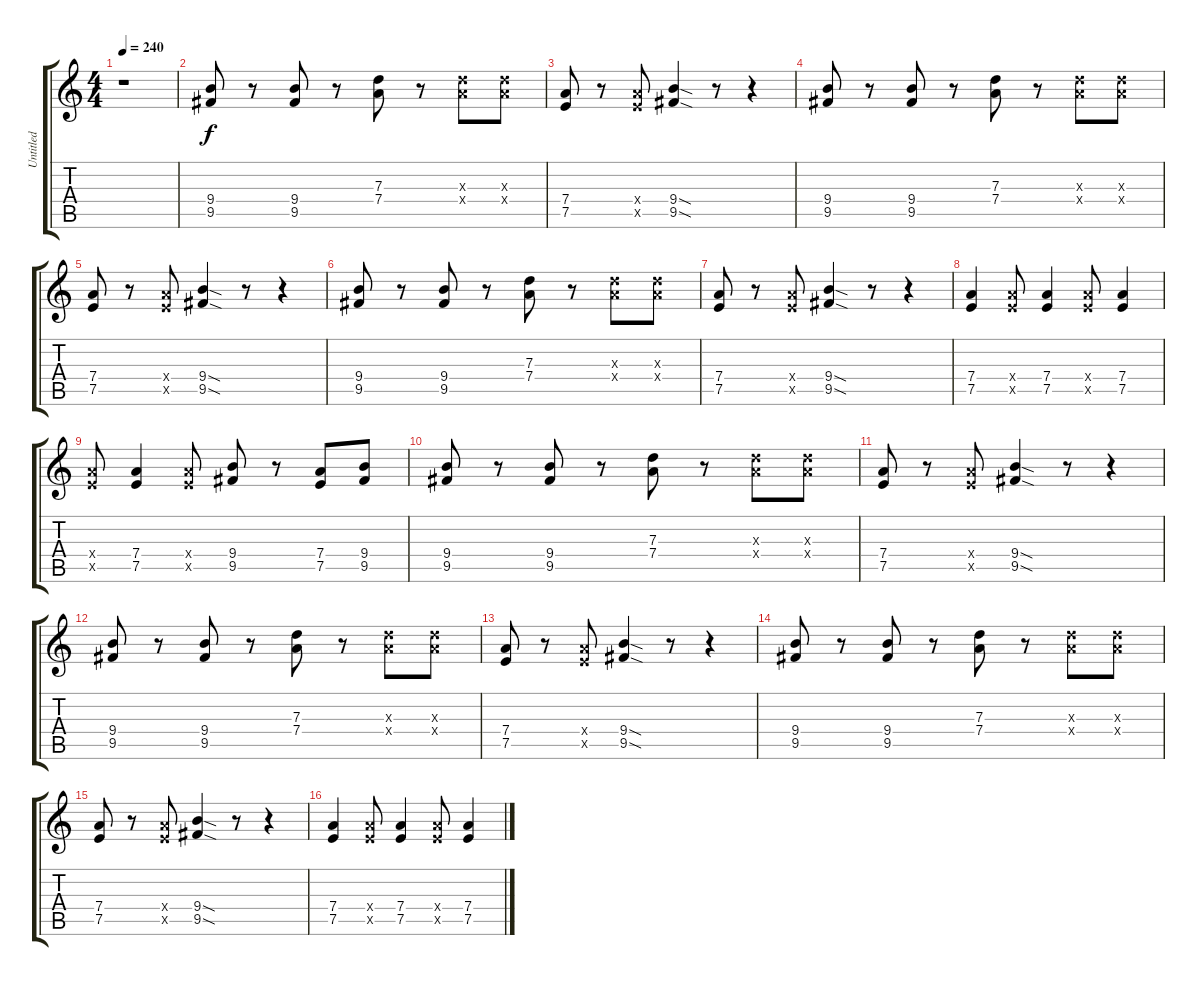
\track ("Untitled" "Untitled") {instrument overdrivenguitar}
\staff {score tabs}
\tuning (E4 B3 G3 D3 A2 E2) {hide}
\ts (4 4)
\tempo 240
\clef g2
\ks c
r.1{dy f} |
(9.4 9.5).8 r.8 (9.4 9.5).8 r.8 (7.3 7.4).8 r.8 (7.3{x} 7.4{x}).8 (7.3{x} 7.4{x}).8 |
(7.4 7.5).8 r.8 (7.4{x} 7.5{x}).8 (9.4{sod} 9.5{sod}).4 r.8 r.4 |
(9.4 9.5).8 r.8 (9.4 9.5).8 r.8 (7.3 7.4).8 r.8 (7.3{x} 7.4{x}).8 (7.3{x} 7.4{x}).8 |
(7.4 7.5).8 r.8 (7.4{x} 7.5{x}).8 (9.4{sod} 9.5{sod}).4 r.8 r.4 |
(9.4 9.5).8 r.8 (9.4 9.5).8 r.8 (7.3 7.4).8 r.8 (7.3{x} 7.4{x}).8 (7.3{x} 7.4{x}).8 |
(7.4 7.5).8 r.8 (7.4{x} 7.5{x}).8 (9.4{sod} 9.5{sod}).4 r.8 r.4 |
(7.4 7.5).4 (7.4{x} 7.5{x}).8 (7.4 7.5).4 (7.4{x} 7.5{x}).8 (7.4 7.5).4 |
(7.4{x} 7.5{x}).8 (7.4 7.5).4 (7.4{x} 7.5{x}).8 (9.4 9.5).8 r.8 (7.4 7.5).8 (9.4 9.5).8 |
(9.4 9.5).8 r.8 (9.4 9.5).8 r.8 (7.3 7.4).8 r.8 (7.3{x} 7.4{x}).8 (7.3{x} 7.4{x}).8 |
(7.4 7.5).8 r.8 (7.4{x} 7.5{x}).8 (9.4{sod} 9.5{sod}).4 r.8 r.4 |
(9.4 9.5).8 r.8 (9.4 9.5).8 r.8 (7.3 7.4).8 r.8 (7.3{x} 7.4{x}).8 (7.3{x} 7.4{x}).8 |
(7.4 7.5).8 r.8 (7.4{x} 7.5{x}).8 (9.4{sod} 9.5{sod}).4 r.8 r.4 |
(9.4 9.5).8 r.8 (9.4 9.5).8 r.8 (7.3 7.4).8 r.8 (7.3{x} 7.4{x}).8 (7.3{x} 7.4{x}).8 |
(7.4 7.5).8 r.8 (7.4{x} 7.5{x}).8 (9.4{sod} 9.5{sod}).4 r.8 r.4 |
(7.4 7.5).4 (7.4{x} 7.5{x}).8 (7.4 7.5).4 (7.4{x} 7.5{x}).8 (7.4 7.5).4
